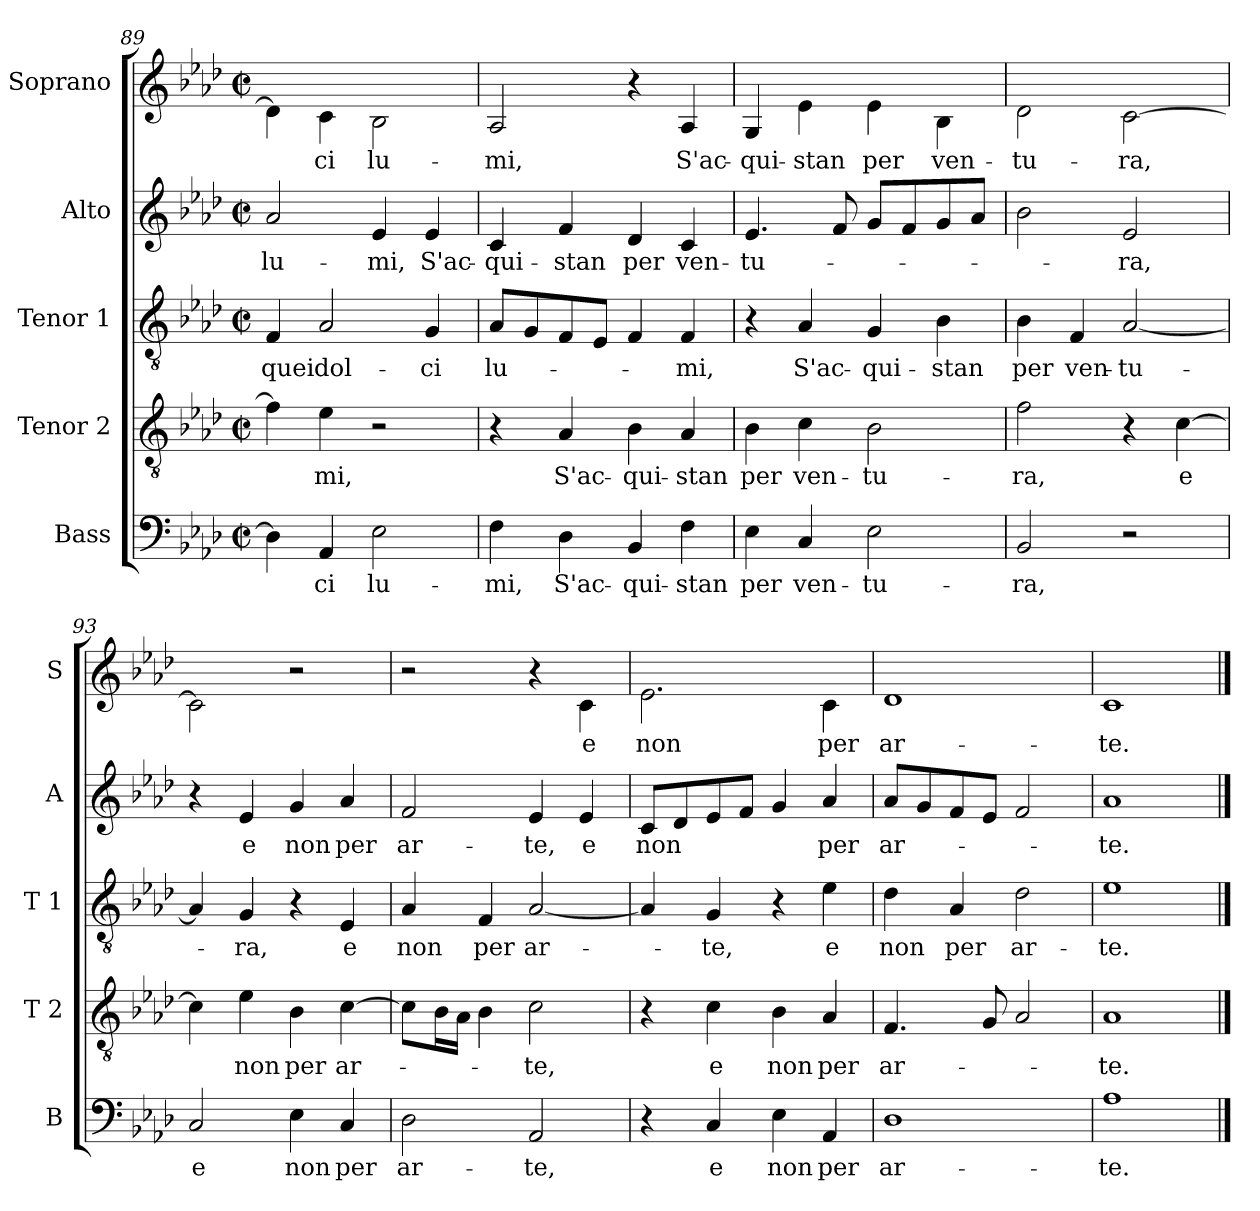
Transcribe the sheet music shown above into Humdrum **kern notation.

**kern	**text	**kern	**text	**kern	**text	**kern	**text	**kern	**text
*part5	*part5	*part4	*part4	*part3	*part3	*part2	*part2	*part1	*part1
*staff5	*staff5	*staff4	*staff4	*staff3	*staff3	*staff2	*staff2	*staff1	*staff1
*I"Bass	*	*I"Tenor 2	*	*I"Tenor 1	*	*I"Alto	*	*I"Soprano	*
*I'B	*	*I'T 2	*	*I'T 1	*	*I'A	*	*I'S	*
*clefF4	*	*clefGv2	*	*clefGv2	*	*clefG2	*	*clefG2	*
*	*	*	*	*	*	*	*	*ITrd-7c-12	*
*k[b-e-a-d-]	*	*k[b-e-a-d-]	*	*k[b-e-a-d-]	*	*k[b-e-a-d-]	*	*k[b-e-a-d-]	*
*A-:	*	*A-:	*	*A-:	*	*A-:	*	*A-:	*
*M2/2	*	*M2/2	*	*M2/2	*	*M2/2	*	*M2/2	*
*met(c|)	*	*met(c|)	*	*met(c|)	*	*met(c|)	*	*met(c|)	*
=89	=89	=89	=89	=89	=89	=89	=89	=89	=89
!	!	!	!	!	!LO:LY:b	!	!LO:LY:b	!	!
4D-\]	.	4f\]	.	4F/	quei	2a-/	lu-	4dd-\]	.
!	!LO:LY:b	!	!LO:LY:b	!	!LO:LY:b	!	!	!	!LO:LY:b
4AA-/	-ci	4e-\	-mi,	2A-/	dol-	.	.	4cc\	-ci
!	!LO:LY:b	!	!	!	!	!	!LO:LY:b	!	!LO:LY:b
2E-\	lu-	2r	.	.	.	4e-/	-mi,	2b-\	lu-
!	!	!	!	!	!LO:LY:b	!	!LO:LY:b	!	!
.	.	.	.	4G/	-ci	4e-/	S'ac-	.	.
=90	=90	=90	=90	=90	=90	=90	=90	=90	=90
!	!LO:LY:b	!	!	!	!LO:LY:b	!	!LO:LY:b	!	!LO:LY:b
4F\	-mi,	4r	.	8A-/L	lu-	4c/	-qui-	2a-/	-mi,
.	.	.	.	8G/	.	.	.	.	.
!	!LO:LY:b	!	!LO:LY:b	!	!	!	!LO:LY:b	!	!
4D-\	S'ac-	4A-/	S'ac-	8F/	.	4f/	-stan	.	.
.	.	.	.	8E-/J	.	.	.	.	.
!	!LO:LY:b	!	!LO:LY:b	!	!	!	!LO:LY:b	!	!
4BB-/	-qui-	4B-\	-qui-	4F/	.	4d-/	per	4r	.
!	!LO:LY:b	!	!LO:LY:b	!	!LO:LY:b	!	!LO:LY:b	!	!LO:LY:b
4F\	-stan	4A-/	-stan	4F/	-mi,	4c/	ven-	4a-/	S'ac-
=91	=91	=91	=91	=91	=91	=91	=91	=91	=91
!	!LO:LY:b	!	!LO:LY:b	!	!	!	!LO:LY:b	!	!LO:LY:b
4E-\	per	4B-\	per	4r	.	4.e-/	-tu-	4g/	-qui-
!	!LO:LY:b	!	!LO:LY:b	!	!LO:LY:b	!	!	!	!LO:LY:b
4C/	ven-	4c\	ven-	4A-/	S'ac-	.	.	4ee-\	-stan
.	.	.	.	.	.	8f/	.	.	.
!	!LO:LY:b	!	!LO:LY:b	!	!LO:LY:b	!	!	!	!LO:LY:b
2E-\	-tu-	2B-\	-tu-	4G/	-qui-	8g/L	.	4ee-\	per
.	.	.	.	.	.	8f/	.	.	.
!	!	!	!	!	!LO:LY:b	!	!	!	!LO:LY:b
.	.	.	.	4B-\	-stan	8g/	.	4b-\	ven-
.	.	.	.	.	.	8a-/J	.	.	.
=92	=92	=92	=92	=92	=92	=92	=92	=92	=92
!	!LO:LY:b	!	!LO:LY:b	!	!LO:LY:b	!	!	!	!LO:LY:b
2BB-/	-ra,	2f\	-ra,	4B-\	per	2b-\	.	2dd-\	-tu-
!	!	!	!	!	!LO:LY:b	!	!	!	!
.	.	.	.	4F/	ven-	.	.	.	.
!	!	!	!	!	!LO:LY:b	!	!LO:LY:b	!	!LO:LY:b
2r	.	4r	.	[2A-/	-tu-	2e-/	-ra,	[2cc\	-ra,
!	!	!	!LO:LY:b	!	!	!	!	!	!
.	.	[4c\	e	.	.	.	.	.	.
!!LO:LB:g=z
=93	=93	=93	=93	=93	=93	=93	=93	=93	=93
!	!LO:LY:b	!	!	!	!	!	!	!	!
2C/	e	4c\]	.	4A-/]	.	4r	.	2cc\]	.
!	!	!	!LO:LY:b	!	!LO:LY:b	!	!LO:LY:b	!	!
.	.	4e-\	non	4G/	-ra,	4e-/	e	.	.
!	!LO:LY:b	!	!LO:LY:b	!	!	!	!LO:LY:b	!	!
4E-\	non	4B-\	per	4r	.	4g/	non	2r	.
!	!LO:LY:b	!	!LO:LY:b	!	!LO:LY:b	!	!LO:LY:b	!	!
4C/	per	[4c\	ar-	4E-/	e	4a-/	per	.	.
=94	=94	=94	=94	=94	=94	=94	=94	=94	=94
!	!LO:LY:b	!	!	!	!LO:LY:b	!	!LO:LY:b	!	!
2D-\	ar-	8c\L]	.	4A-/	non	2f/	ar-	2r	.
.	.	16B-\L	.	.	.	.	.	.	.
.	.	16A-\JJ	.	.	.	.	.	.	.
!	!	!	!	!	!LO:LY:b	!	!	!	!
.	.	4B-\	.	4F/	per	.	.	.	.
!	!LO:LY:b	!	!LO:LY:b	!	!LO:LY:b	!	!LO:LY:b	!	!
2AA-/	-te,	2c\	-te,	[2A-/	ar-	4e-/	-te,	4r	.
!	!	!	!	!	!	!	!LO:LY:b	!	!LO:LY:b
.	.	.	.	.	.	4e-/	e	4cc\	e
=95	=95	=95	=95	=95	=95	=95	=95	=95	=95
!	!	!	!	!	!	!	!LO:LY:b	!	!LO:LY:b
4r	.	4r	.	4A-/]	.	8c/L	non	2.ee-\	non
.	.	.	.	.	.	8d-/	.	.	.
!	!LO:LY:b	!	!LO:LY:b	!	!LO:LY:b	!	!	!	!
4C/	e	4c\	e	4G/	-te,	8e-/	.	.	.
.	.	.	.	.	.	8f/J	.	.	.
!	!LO:LY:b	!	!LO:LY:b	!	!	!	!	!	!
4E-\	non	4B-\	non	4r	.	4g/	.	.	.
!	!LO:LY:b	!	!LO:LY:b	!	!LO:LY:b	!	!LO:LY:b	!	!LO:LY:b
4AA-/	per	4A-/	per	4e-\	e	4a-/	per	4cc\	per
=96	=96	=96	=96	=96	=96	=96	=96	=96	=96
!	!LO:LY:b	!	!LO:LY:b	!	!LO:LY:b	!	!LO:LY:b	!	!LO:LY:b
1D-	ar-	4.F/	ar-	4d-\	non	8a-/L	ar-	1dd-	ar-
.	.	.	.	.	.	8g/	.	.	.
!	!	!	!	!	!LO:LY:b	!	!	!	!
.	.	.	.	4A-/	per	8f/	.	.	.
.	.	8G/	.	.	.	8e-/J	.	.	.
!	!	!	!	!	!LO:LY:b	!	!	!	!
.	.	2A-/	.	2d-\	ar-	2f/	.	.	.
=97	=97	=97	=97	=97	=97	=97	=97	=97	=97
!	!LO:LY:b	!	!LO:LY:b	!	!LO:LY:b	!	!LO:LY:b	!	!LO:LY:b
1A-	-te.	1A-	-te.	1e-	-te.	1a-	-te.	1cc	-te.
==	==	==	==	==	==	==	==	==	==
*-	*-	*-	*-	*-	*-	*-	*-	*-	*-
